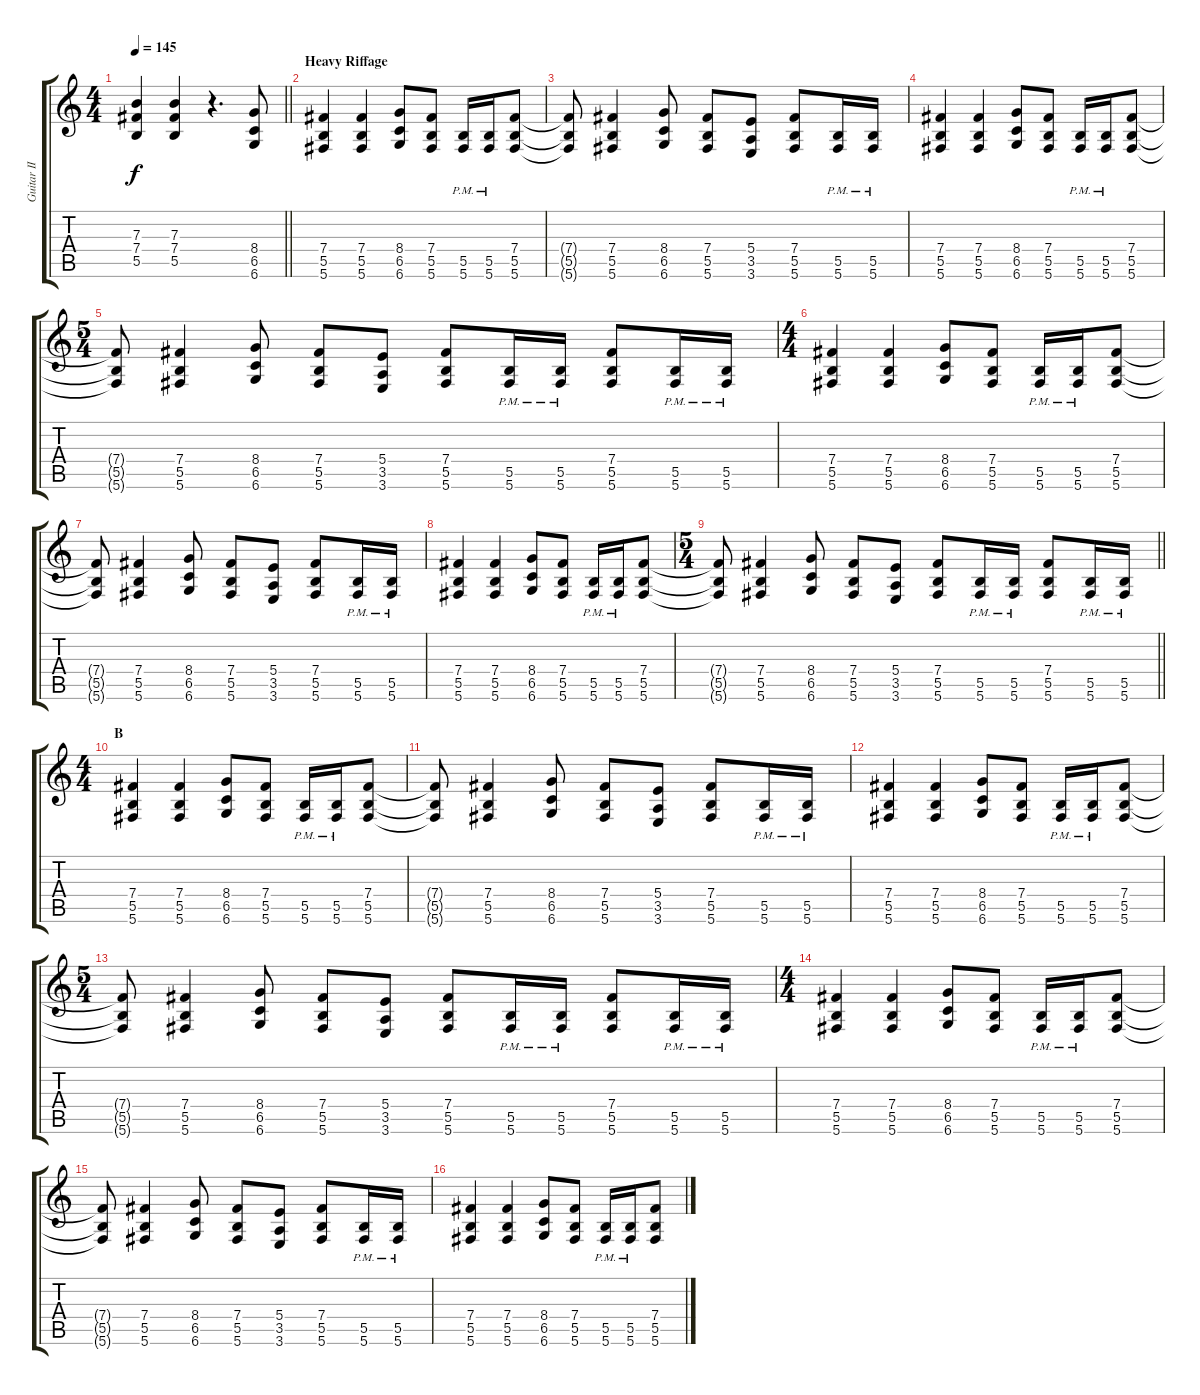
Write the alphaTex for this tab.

\track ("Guitar II" "Guitar II") {instrument distortionguitar}
\staff {score tabs}
\tuning (Db4 Ab3 E3 B2 Gb2 Db2) {hide}
\ts (4 4)
\tempo 145
\clef g2
\barLineRight lightlight
\ks c
(7.3 7.4 5.5).4{dy f} (7.3 7.4 5.5).4 r.4{d} (8.4 6.5 6.6).8{volume 14} |
\section ("" "Heavy Riffage")
(7.4 5.5 5.6).4 (7.4 5.5 5.6).4 (8.4 6.5 6.6).8 (7.4 5.5 5.6).8 (5.5{pm} 5.6{pm}).16 (5.5{pm} 5.6{pm}).16 (7.4 5.5 5.6).8 |
(7.4{t} 5.5{t} 5.6{t}).8 (7.4 5.5 5.6).4 (8.4 6.5 6.6).8 (7.4 5.5 5.6).8 (5.4 3.5 3.6).8 (7.4 5.5 5.6).8 (5.5{pm} 5.6{pm}).16 (5.5{pm} 5.6{pm}).16 |
(7.4 5.5 5.6).4 (7.4 5.5 5.6).4 (8.4 6.5 6.6).8 (7.4 5.5 5.6).8 (5.5{pm} 5.6{pm}).16 (5.5{pm} 5.6{pm}).16 (7.4 5.5 5.6).8 |
\ts (5 4)
(7.4{t} 5.5{t} 5.6{t}).8 (7.4 5.5 5.6).4 (8.4 6.5 6.6).8 (7.4 5.5 5.6).8 (5.4 3.5 3.6).8 (7.4 5.5 5.6).8 (5.5{pm} 5.6{pm}).16 (5.5{pm} 5.6{pm}).16 (7.4 5.5 5.6).8 (5.5{pm} 5.6{pm}).16 (5.5{pm} 5.6{pm}).16 |
\ts (4 4)
(7.4 5.5 5.6).4 (7.4 5.5 5.6).4 (8.4 6.5 6.6).8 (7.4 5.5 5.6).8 (5.5{pm} 5.6{pm}).16 (5.5{pm} 5.6{pm}).16 (7.4 5.5 5.6).8 |
(7.4{t} 5.5{t} 5.6{t}).8 (7.4 5.5 5.6).4 (8.4 6.5 6.6).8 (7.4 5.5 5.6).8 (5.4 3.5 3.6).8 (7.4 5.5 5.6).8 (5.5{pm} 5.6{pm}).16 (5.5{pm} 5.6{pm}).16 |
(7.4 5.5 5.6).4 (7.4 5.5 5.6).4 (8.4 6.5 6.6).8 (7.4 5.5 5.6).8 (5.5{pm} 5.6{pm}).16 (5.5{pm} 5.6{pm}).16 (7.4 5.5 5.6).8 |
\ts (5 4)
\barLineRight lightlight
(7.4{t} 5.5{t} 5.6{t}).8 (7.4 5.5 5.6).4 (8.4 6.5 6.6).8 (7.4 5.5 5.6).8 (5.4 3.5 3.6).8 (7.4 5.5 5.6).8 (5.5{pm} 5.6{pm}).16 (5.5{pm} 5.6{pm}).16 (7.4 5.5 5.6).8 (5.5{pm} 5.6{pm}).16 (5.5{pm} 5.6{pm}).16 |
\ts (4 4)
\section ("" "B")
(7.4 5.5 5.6).4{volume 12} (7.4 5.5 5.6).4 (8.4 6.5 6.6).8 (7.4 5.5 5.6).8 (5.5{pm} 5.6{pm}).16 (5.5{pm} 5.6{pm}).16 (7.4 5.5 5.6).8 |
(7.4{t} 5.5{t} 5.6{t}).8 (7.4 5.5 5.6).4 (8.4 6.5 6.6).8 (7.4 5.5 5.6).8 (5.4 3.5 3.6).8 (7.4 5.5 5.6).8 (5.5{pm} 5.6{pm}).16 (5.5{pm} 5.6{pm}).16 |
(7.4 5.5 5.6).4 (7.4 5.5 5.6).4 (8.4 6.5 6.6).8 (7.4 5.5 5.6).8 (5.5{pm} 5.6{pm}).16 (5.5{pm} 5.6{pm}).16 (7.4 5.5 5.6).8 |
\ts (5 4)
(7.4{t} 5.5{t} 5.6{t}).8 (7.4 5.5 5.6).4 (8.4 6.5 6.6).8 (7.4 5.5 5.6).8 (5.4 3.5 3.6).8 (7.4 5.5 5.6).8 (5.5{pm} 5.6{pm}).16 (5.5{pm} 5.6{pm}).16 (7.4 5.5 5.6).8 (5.5{pm} 5.6{pm}).16 (5.5{pm} 5.6{pm}).16 |
\ts (4 4)
(7.4 5.5 5.6).4 (7.4 5.5 5.6).4 (8.4 6.5 6.6).8 (7.4 5.5 5.6).8 (5.5{pm} 5.6{pm}).16 (5.5{pm} 5.6{pm}).16 (7.4 5.5 5.6).8 |
(7.4{t} 5.5{t} 5.6{t}).8 (7.4 5.5 5.6).4 (8.4 6.5 6.6).8 (7.4 5.5 5.6).8 (5.4 3.5 3.6).8 (7.4 5.5 5.6).8 (5.5{pm} 5.6{pm}).16 (5.5{pm} 5.6{pm}).16 |
(7.4 5.5 5.6).4 (7.4 5.5 5.6).4 (8.4 6.5 6.6).8 (7.4 5.5 5.6).8 (5.5{pm} 5.6{pm}).16 (5.5{pm} 5.6{pm}).16 (7.4 5.5 5.6).8
